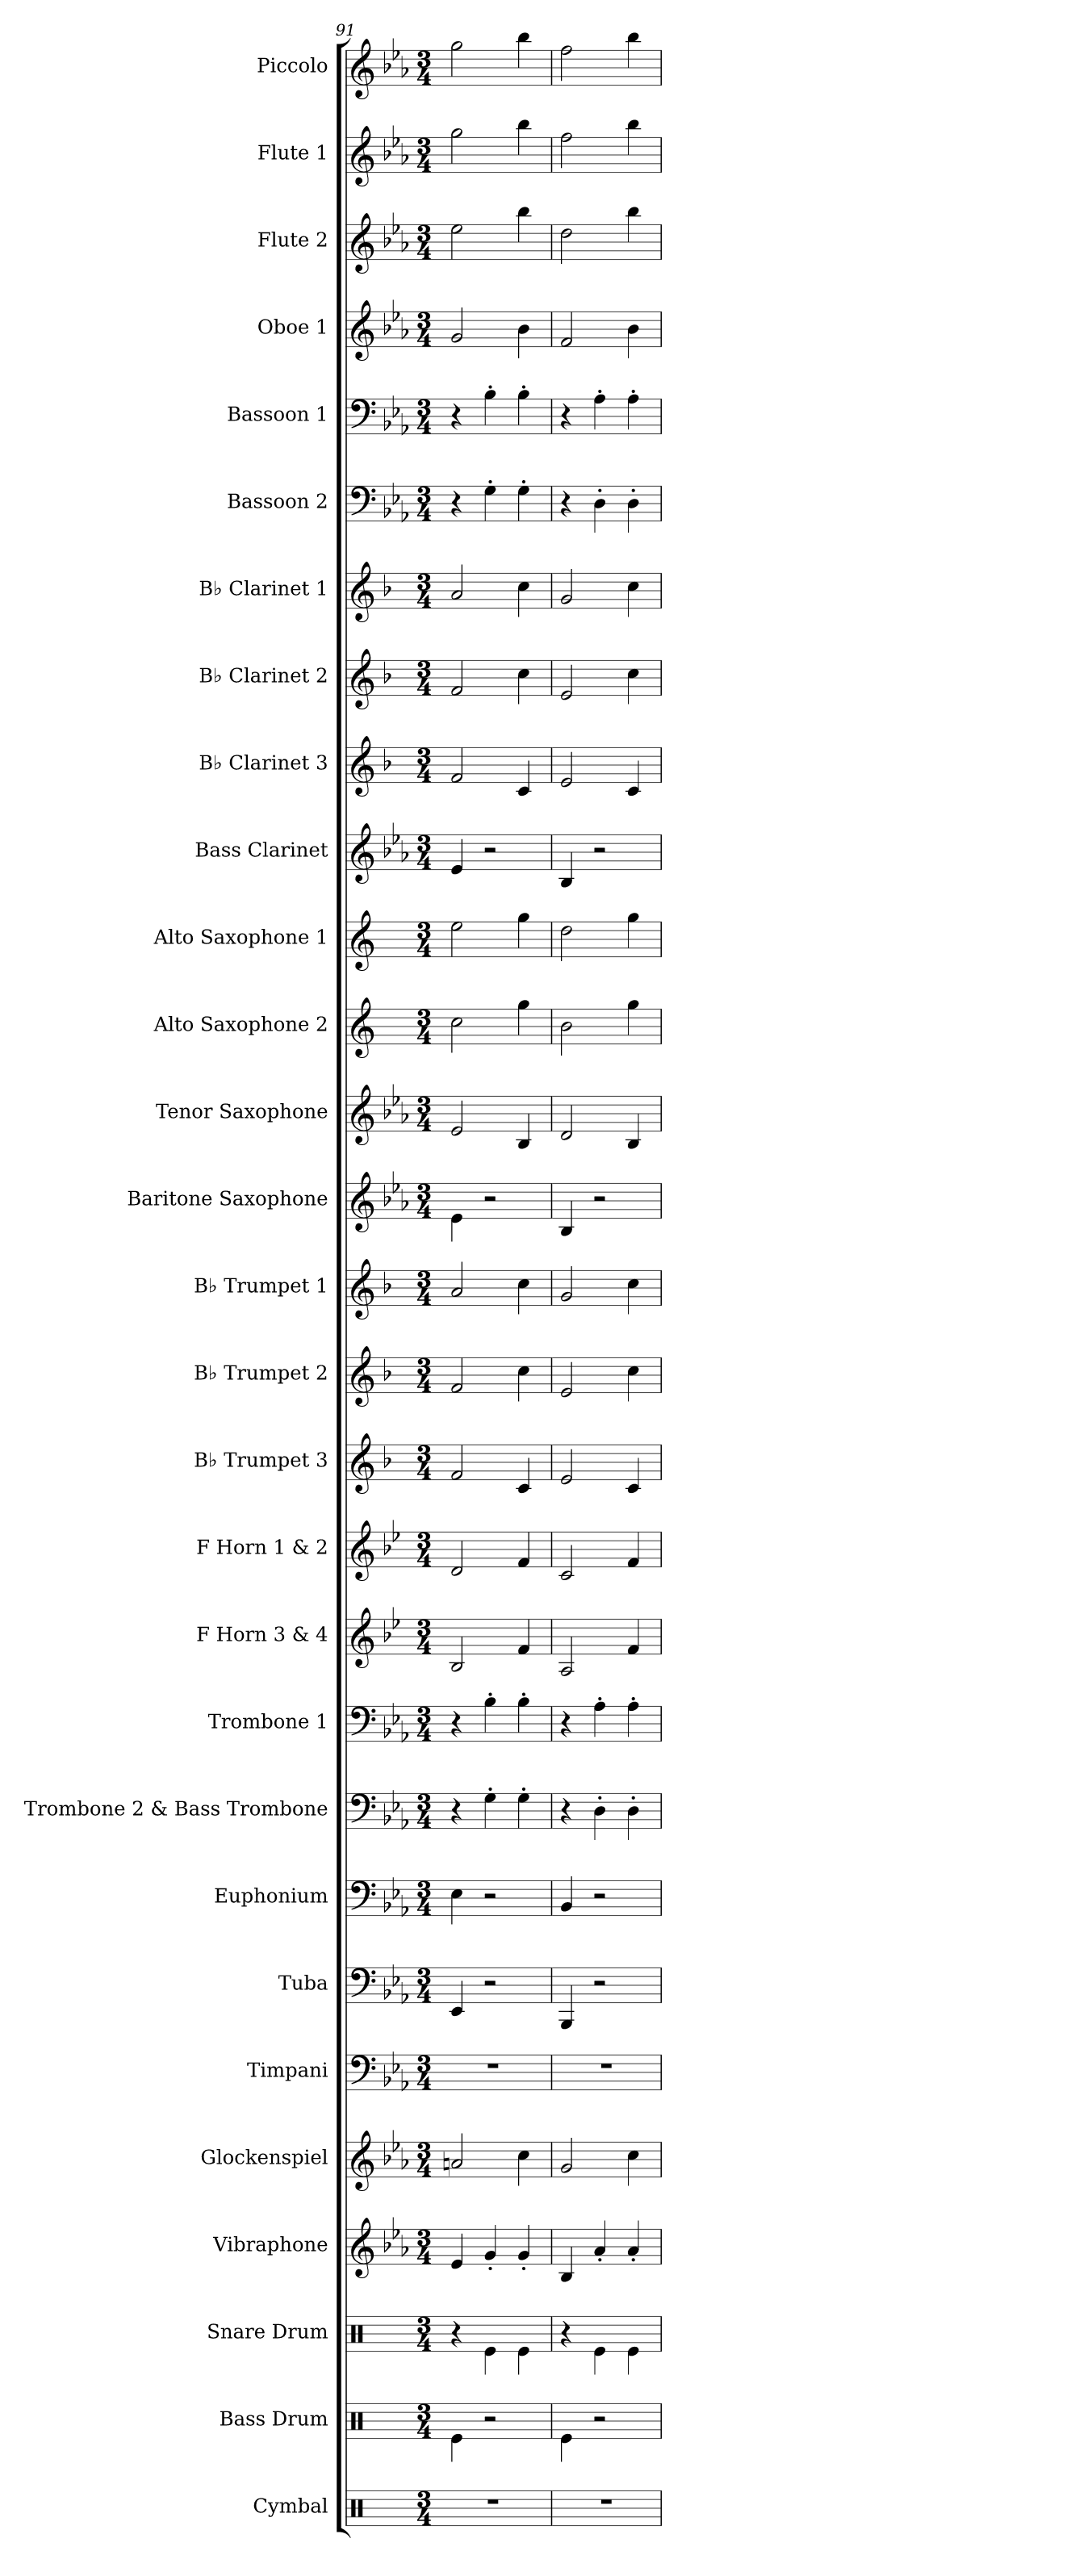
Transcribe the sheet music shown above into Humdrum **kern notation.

**kern	**kern	**kern	**kern	**kern	**kern	**kern	**kern	**kern	**kern	**kern	**kern	**kern	**kern	**kern	**kern	**kern	**kern	**kern	**kern	**kern	**kern	**kern	**kern	**kern	**kern	**kern	**kern	**kern
*part29	*part28	*part27	*part26	*part25	*part24	*part23	*part22	*part21	*part20	*part19	*part18	*part17	*part16	*part15	*part14	*part13	*part12	*part11	*part10	*part9	*part8	*part7	*part6	*part5	*part4	*part3	*part2	*part1
*staff29	*staff28	*staff27	*staff26	*staff25	*staff24	*staff23	*staff22	*staff21	*staff20	*staff19	*staff18	*staff17	*staff16	*staff15	*staff14	*staff13	*staff12	*staff11	*staff10	*staff9	*staff8	*staff7	*staff6	*staff5	*staff4	*staff3	*staff2	*staff1
*I"Cymbal	*I"Bass Drum	*I"Snare Drum	*I"Vibraphone	*I"Glockenspiel	*I"Timpani	*I"Tuba	*I"Euphonium	*I"Trombone 2 &amp; Bass Trombone	*I"Trombone 1	*I"F Horn 3 &amp; 4	*I"F Horn 1 &amp; 2	*I"B♭ Trumpet 3	*I"B♭ Trumpet 2	*I"B♭ Trumpet 1	*I"Baritone Saxophone	*I"Tenor Saxophone	*I"Alto Saxophone 2	*I"Alto Saxophone 1	*I"Bass Clarinet	*I"B♭ Clarinet 3	*I"B♭ Clarinet 2	*I"B♭ Clarinet 1	*I"Bassoon 2	*I"Bassoon 1	*I"Oboe 1	*I"Flute 2	*I"Flute 1	*I"Piccolo
*I'Cym.	*I'B. Dr.	*I'Sn. Dr.	*I'Vib.	*I'Glk.	*I'Timp.	*I'Tba.	*I'Euph.	*I'Tbn. 2 B. Tbn.	*I'Tbn. 1	*I'F Hn. 3 4	*I'F Hn. 1 2	*I'B♭ Tpt. 3	*I'B♭ Tpt. 2	*I'B♭ Tpt. 1	*I'Bar. Sax.	*I'T. Sax.	*I'A. Sax. 2	*I'A. Sax. 1	*I'B. Cl.	*I'B♭ Cl. 3	*I'B♭ Cl. 2	*I'B♭ Cl. 1	*I'Bsn. 2	*I'Bsn. 1	*I'Ob. 1	*I'Fl. 2	*I'Fl. 1	*I'Picc.
*clefX	*clefX	*clefX	*clefG2	*clefG2	*clefF4	*clefF4	*clefF4	*clefF4	*clefF4	*clefG2	*clefG2	*clefG2	*clefG2	*clefG2	*clefG2	*clefG2	*clefG2	*clefG2	*clefG2	*clefG2	*clefG2	*clefG2	*clefF4	*clefF4	*clefG2	*clefG2	*clefG2	*clefG2
*	*	*	*	*ITrd-14c-24	*	*	*	*	*	*ITrd4c7	*ITrd4c7	*ITrd1c2	*ITrd1c2	*ITrd1c2	*ITrd12c21	*ITrd8c14	*ITrd5c9	*ITrd5c9	*ITrd8c14	*ITrd1c2	*ITrd1c2	*ITrd1c2	*	*	*	*	*	*ITrd-7c-12
*k[]	*k[]	*k[]	*k[b-e-a-]	*k[b-e-a-]	*k[b-e-a-]	*k[b-e-a-]	*k[b-e-a-]	*k[b-e-a-]	*k[b-e-a-]	*k[b-e-a-]	*k[b-e-a-]	*k[b-e-a-]	*k[b-e-a-]	*k[b-e-a-]	*k[b-e-a-]	*k[b-e-a-]	*k[b-e-a-]	*k[b-e-a-]	*k[b-e-a-]	*k[b-e-a-]	*k[b-e-a-]	*k[b-e-a-]	*k[b-e-a-]	*k[b-e-a-]	*k[b-e-a-]	*k[b-e-a-]	*k[b-e-a-]	*k[b-e-a-]
*M3/4	*M3/4	*M3/4	*M3/4	*M3/4	*M3/4	*M3/4	*M3/4	*M3/4	*M3/4	*M3/4	*M3/4	*M3/4	*M3/4	*M3/4	*M3/4	*M3/4	*M3/4	*M3/4	*M3/4	*M3/4	*M3/4	*M3/4	*M3/4	*M3/4	*M3/4	*M3/4	*M3/4	*M3/4
=91	=91	=91	=91	=91	=91	=91	=91	=91	=91	=91	=91	=91	=91	=91	=91	=91	=91	=91	=91	=91	=91	=91	=91	=91	=91	=91	=91	=91
2.r	4Re\	4r	4e-/	2aaan/	2.r	4EE-/	4E-\	4r	4r	2E-/	2G/	2e-/	2e-/	2g/	4E-\	2E-/	2e-\	2g\	4E-/	2e-/	2e-/	2g/	4r	4r	2g/	2ee-\	2gg\	2ggg\
.	2r	4Re\	4g'/	.	.	2r	2r	4G'\	4B-'\	.	.	.	.	.	2r	.	.	.	2r	.	.	.	4G'\	4B-'\	.	.	.	.
.	.	4Re\	4g'/	4cccc\	.	.	.	4G'\	4B-'\	4B-/	4B-/	4B-/	4b-\	4b-\	.	4BB-/	4b-\	4b-\	.	4B-/	4b-\	4b-\	4G'\	4B-'\	4b-\	4bb-\	4bb-\	4bbb-\
=92	=92	=92	=92	=92	=92	=92	=92	=92	=92	=92	=92	=92	=92	=92	=92	=92	=92	=92	=92	=92	=92	=92	=92	=92	=92	=92	=92	=92
2.r	4Re\	4r	4B-/	2ggg/	2.r	4BBB-/	4BB-/	4r	4r	2D/	2F/	2d/	2d/	2f/	4BB-/	2D/	2d\	2f\	4BB-/	2d/	2d/	2f/	4r	4r	2f/	2dd\	2ff\	2fff\
.	2r	4Re\	4a-'/	.	.	2r	2r	4D'\	4A-'\	.	.	.	.	.	2r	.	.	.	2r	.	.	.	4D'\	4A-'\	.	.	.	.
.	.	4Re\	4a-'/	4cccc\	.	.	.	4D'\	4A-'\	4B-/	4B-/	4B-/	4b-\	4b-\	.	4BB-/	4b-\	4b-\	.	4B-/	4b-\	4b-\	4D'\	4A-'\	4b-\	4bb-\	4bb-\	4bbb-\
=	=	=	=	=	=	=	=	=	=	=	=	=	=	=	=	=	=	=	=	=	=	=	=	=	=	=	=	=
*-	*-	*-	*-	*-	*-	*-	*-	*-	*-	*-	*-	*-	*-	*-	*-	*-	*-	*-	*-	*-	*-	*-	*-	*-	*-	*-	*-	*-
